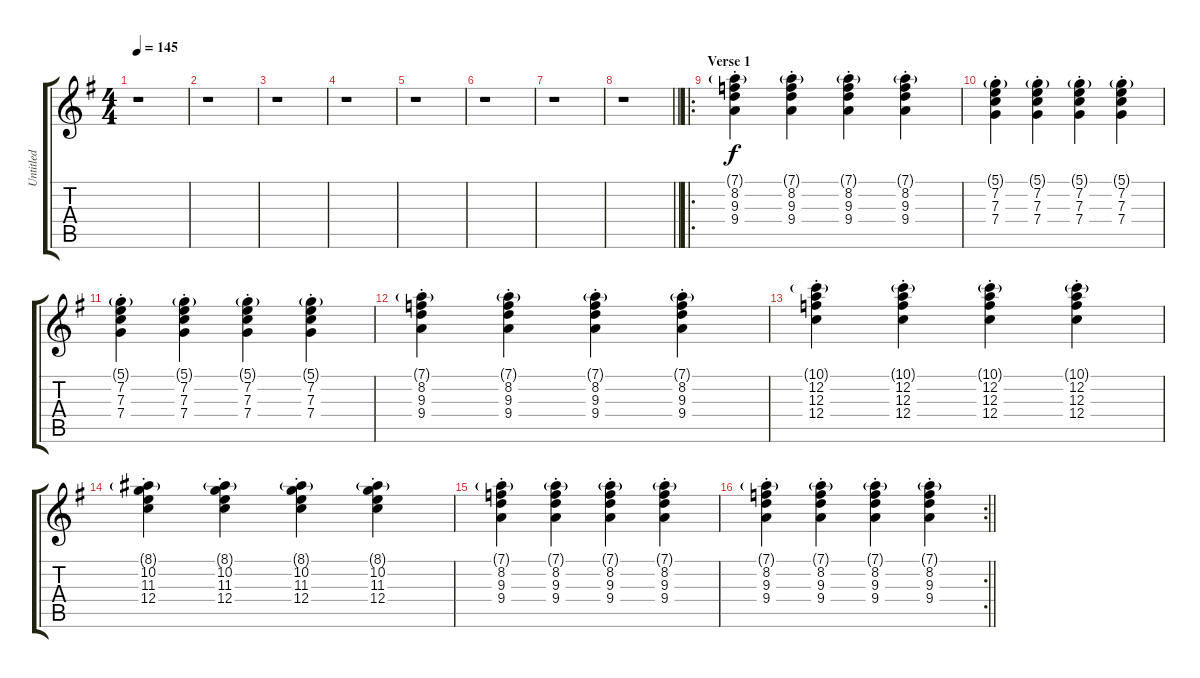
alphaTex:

\track ("Untitled" "Untitled") {instrument electricguitarclean}
\staff {score tabs}
\tuning (D4 A3 F3 C3 G2 D2) {hide}
\ts (4 4)
\tempo 145
\clef g2
\ks g
r.1{dy f instrument electricguitarclean} |
r.1 |
r.1 |
r.1 |
r.1 |
r.1 |
r.1 |
\barLineRight lightlight
r.1 |
\ro
\section ("" "Verse 1")
(7.1{g st} 8.2{st} 9.3{st} 9.4{st}).4 (7.1{g st} 8.2{st} 9.3{st} 9.4{st}).4 (7.1{g st} 8.2{st} 9.3{st} 9.4{st}).4 (7.1{g st} 8.2{st} 9.3{st} 9.4{st}).4 |
(5.1{g st} 7.2{st} 7.3{st} 7.4{st}).4 (5.1{g st} 7.2{st} 7.3{st} 7.4{st}).4 (5.1{g st} 7.2{st} 7.3{st} 7.4{st}).4 (5.1{g st} 7.2{st} 7.3{st} 7.4{st}).4 |
(5.1{g st} 7.2{st} 7.3{st} 7.4{st}).4 (5.1{g st} 7.2{st} 7.3{st} 7.4{st}).4 (5.1{g st} 7.2{st} 7.3{st} 7.4{st}).4 (5.1{g st} 7.2{st} 7.3{st} 7.4{st}).4 |
(7.1{g st} 8.2{st} 9.3{st} 9.4{st}).4 (7.1{g st} 8.2{st} 9.3{st} 9.4{st}).4 (7.1{g st} 8.2{st} 9.3{st} 9.4{st}).4 (7.1{g st} 8.2{st} 9.3{st} 9.4{st}).4 |
(10.1{g st} 12.2{st} 12.3{st} 12.4{st}).4 (10.1{g st} 12.2{st} 12.3{st} 12.4{st}).4 (10.1{g st} 12.2{st} 12.3{st} 12.4{st}).4 (10.1{g st} 12.2{st} 12.3{st} 12.4{st}).4 |
(8.1{g st} 10.2{st} 11.3{st} 12.4{st}).4 (8.1{g st} 10.2{st} 11.3{st} 12.4{st}).4 (8.1{g st} 10.2{st} 11.3{st} 12.4{st}).4 (8.1{g st} 10.2{st} 11.3{st} 12.4{st}).4 |
(7.1{g st} 8.2{st} 9.3{st} 9.4{st}).4 (7.1{g st} 8.2{st} 9.3{st} 9.4{st}).4 (7.1{g st} 8.2{st} 9.3{st} 9.4{st}).4 (7.1{g st} 8.2{st} 9.3{st} 9.4{st}).4 |
\rc 2
\barLineRight lightlight
(7.1{g st} 8.2{st} 9.3{st} 9.4{st}).4 (7.1{g st} 8.2{st} 9.3{st} 9.4{st}).4 (7.1{g st} 8.2{st} 9.3{st} 9.4{st}).4 (7.1{g st} 8.2{st} 9.3{st} 9.4{st}).4
